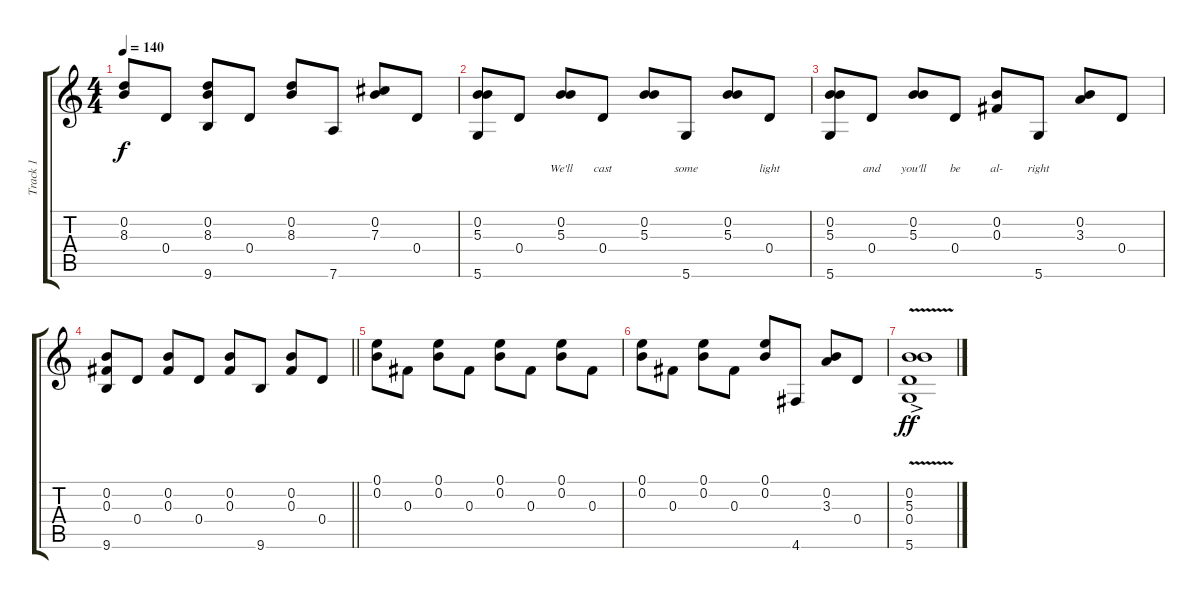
\track ("Track 1" "Track 1") {instrument acousticguitarsteel}
\staff {score tabs}
\tuning (E4 B3 Gb3 D3 A2 D2) {hide}
\ts (4 4)
\tempo 140
\clef g2
\ks c
(0.2 8.3).8{lyrics (0 "") lyrics (1 "") lyrics (2 "") lyrics (3 "") lyrics (4 "") dy f} 0.4.8{lyrics (0 "") lyrics (1 "") lyrics (2 "") lyrics (3 "") lyrics (4 "")} (0.2 8.3 9.6).8{lyrics (0 "") lyrics (1 "") lyrics (2 "") lyrics (3 "") lyrics (4 "")} 0.4.8{lyrics (0 "") lyrics (1 "") lyrics (2 "") lyrics (3 "") lyrics (4 "")} (0.2 8.3).8{lyrics (0 "") lyrics (1 "") lyrics (2 "") lyrics (3 "") lyrics (4 "")} 7.6.8{lyrics (0 "") lyrics (1 "") lyrics (2 "") lyrics (3 "") lyrics (4 "")} (0.2 7.3).8{lyrics (0 "") lyrics (1 "") lyrics (2 "") lyrics (3 "") lyrics (4 "")} 0.4.8{lyrics (0 "") lyrics (1 "") lyrics (2 "") lyrics (3 "") lyrics (4 "")} |
(0.2 5.3 5.6).8{lyrics (0 "") lyrics (1 "") lyrics (2 "") lyrics (3 "") lyrics (4 "")} 0.4.8{lyrics (0 "") lyrics (1 "") lyrics (2 "") lyrics (3 "") lyrics (4 "")} (0.2 5.3).8{lyrics (0 "We'll") lyrics (1 "") lyrics (2 "") lyrics (3 "") lyrics (4 "")} 0.4.8{lyrics (0 "cast") lyrics (1 "") lyrics (2 "") lyrics (3 "") lyrics (4 "")} (0.2 5.3).8{lyrics (0 "") lyrics (1 "") lyrics (2 "") lyrics (3 "") lyrics (4 "")} 5.6.8{lyrics (0 "some") lyrics (1 "") lyrics (2 "") lyrics (3 "") lyrics (4 "")} (0.2 5.3).8{lyrics (0 "") lyrics (1 "") lyrics (2 "") lyrics (3 "") lyrics (4 "")} 0.4.8{lyrics (0 "light") lyrics (1 "") lyrics (2 "") lyrics (3 "") lyrics (4 "")} |
(0.2 5.3 5.6).8{lyrics (0 "") lyrics (1 "") lyrics (2 "") lyrics (3 "") lyrics (4 "")} 0.4.8{lyrics (0 "and") lyrics (1 "") lyrics (2 "") lyrics (3 "") lyrics (4 "")} (0.2 5.3).8{lyrics (0 "you'll") lyrics (1 "") lyrics (2 "") lyrics (3 "") lyrics (4 "")} 0.4.8{lyrics (0 "be") lyrics (1 "") lyrics (2 "") lyrics (3 "") lyrics (4 "")} (0.2 0.3).8{lyrics (0 "al-") lyrics (1 "") lyrics (2 "") lyrics (3 "") lyrics (4 "")} 5.6.8{lyrics (0 "right") lyrics (1 "") lyrics (2 "") lyrics (3 "") lyrics (4 "")} (0.2 3.3).8{lyrics (0 "") lyrics (1 "") lyrics (2 "") lyrics (3 "") lyrics (4 "")} 0.4.8{lyrics (0 "") lyrics (1 "") lyrics (2 "") lyrics (3 "") lyrics (4 "")} |
\barLineRight lightlight
(0.2 0.3 9.6).8{lyrics (0 "") lyrics (1 "") lyrics (2 "") lyrics (3 "") lyrics (4 "")} 0.4.8{lyrics (0 "") lyrics (1 "") lyrics (2 "") lyrics (3 "") lyrics (4 "")} (0.2 0.3).8{lyrics (0 "") lyrics (1 "") lyrics (2 "") lyrics (3 "") lyrics (4 "")} 0.4.8{lyrics (0 "") lyrics (1 "") lyrics (2 "") lyrics (3 "") lyrics (4 "")} (0.2 0.3).8{lyrics (0 "") lyrics (1 "") lyrics (2 "") lyrics (3 "") lyrics (4 "")} 9.6.8{lyrics (0 "") lyrics (1 "") lyrics (2 "") lyrics (3 "") lyrics (4 "")} (0.2 0.3).8{lyrics (0 "") lyrics (1 "") lyrics (2 "") lyrics (3 "") lyrics (4 "")} 0.4.8{lyrics (0 "") lyrics (1 "") lyrics (2 "") lyrics (3 "") lyrics (4 "")} |
(0.1 0.2).8{lyrics (0 "") lyrics (1 "") lyrics (2 "") lyrics (3 "") lyrics (4 "")} 0.3.8{lyrics (0 "") lyrics (1 "") lyrics (2 "") lyrics (3 "") lyrics (4 "")} (0.1 0.2).8{lyrics (0 "") lyrics (1 "") lyrics (2 "") lyrics (3 "") lyrics (4 "")} 0.3.8{lyrics (0 "") lyrics (1 "") lyrics (2 "") lyrics (3 "") lyrics (4 "")} (0.1 0.2).8{lyrics (0 "") lyrics (1 "") lyrics (2 "") lyrics (3 "") lyrics (4 "")} 0.3.8{lyrics (0 "") lyrics (1 "") lyrics (2 "") lyrics (3 "") lyrics (4 "")} (0.1 0.2).8{lyrics (0 "") lyrics (1 "") lyrics (2 "") lyrics (3 "") lyrics (4 "")} 0.3.8{lyrics (0 "") lyrics (1 "") lyrics (2 "") lyrics (3 "") lyrics (4 "")} |
(0.1 0.2).8 0.3.8 (0.1 0.2).8 0.3.8 (0.1 0.2).8 4.6.8 (0.2 3.3).8 0.4.8 |
(0.2{ac} 5.3{ac} 0.4{v ac} 5.6{ac}).1{dy ff}
